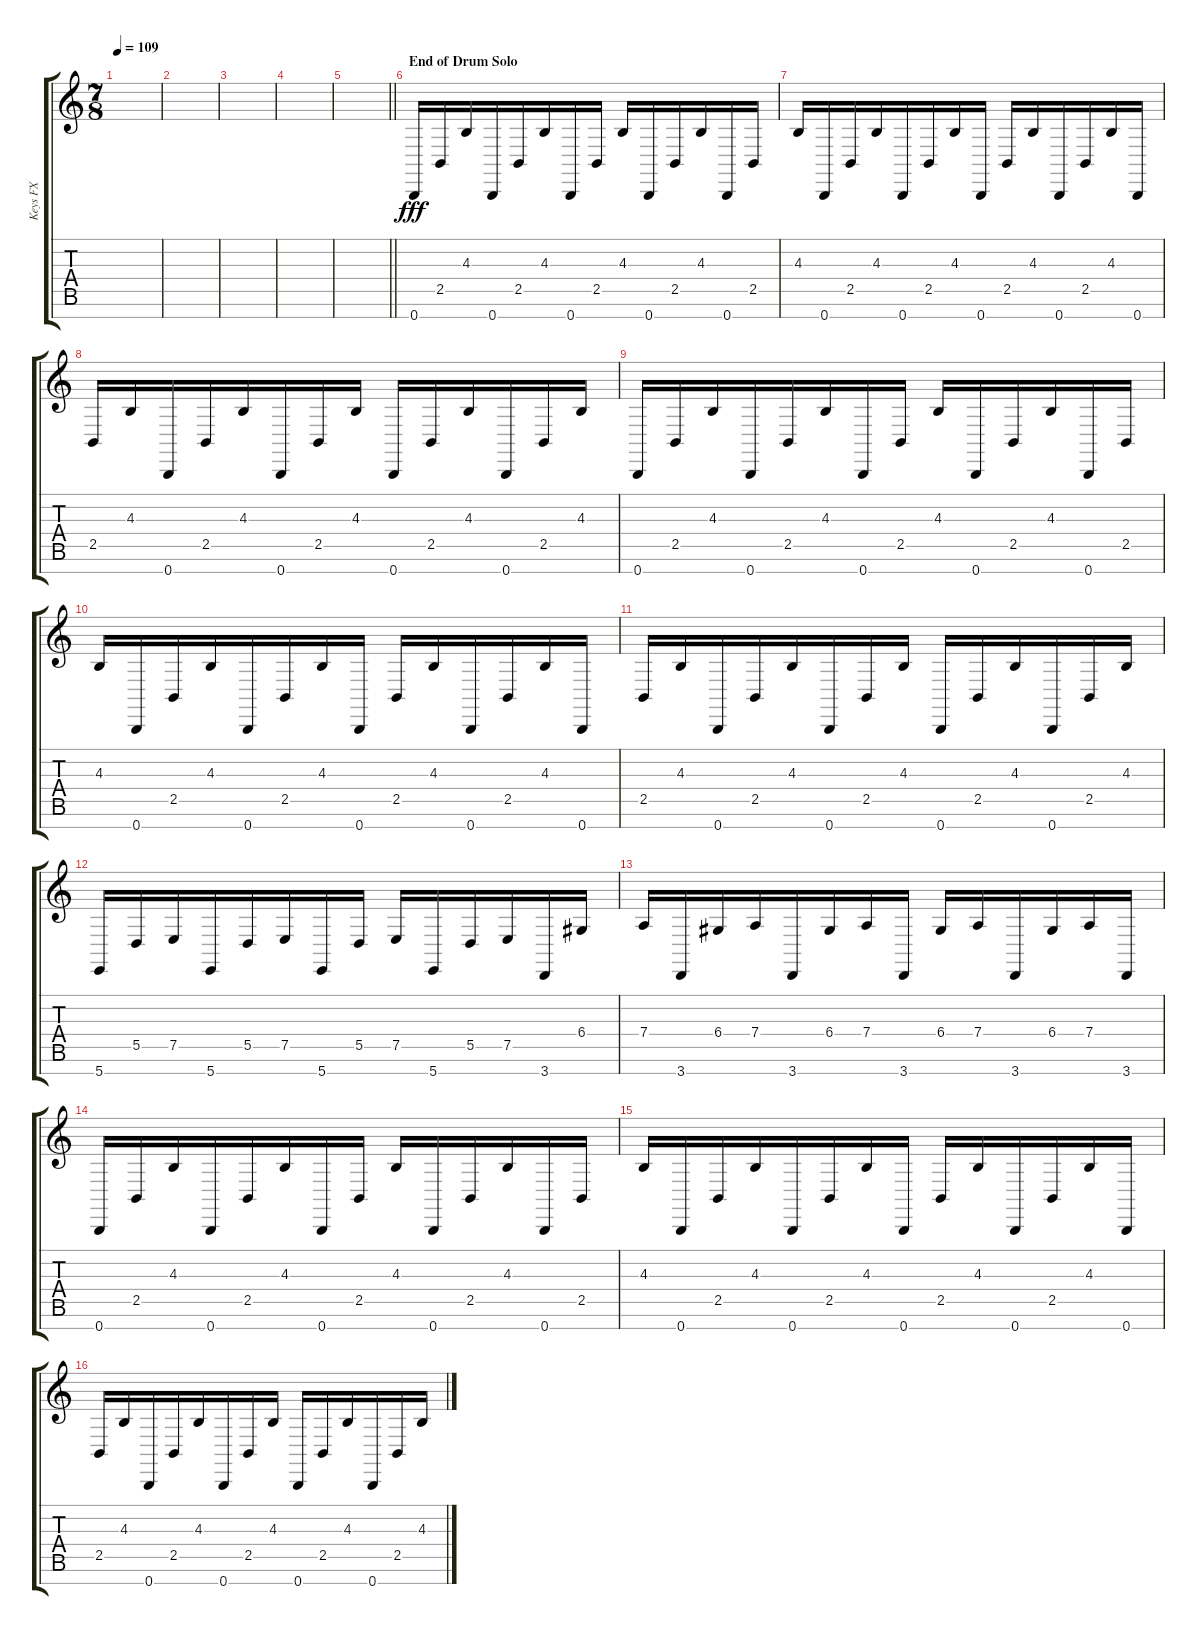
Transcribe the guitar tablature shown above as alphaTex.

\track ("Keys FX" "Keys FX") {instrument fx6goblins}
\staff {score tabs}
\tuning (E4 B3 G3 D3 A2 E2 B1) {hide}
\ts (7 8)
\tempo 109
\clef g2
\ks c
|
|
|
|
\barLineRight lightlight
|
\section ("" "End of Drum Solo")
0.7.16{dy fff volume 8 instrument lead5charang} 2.5.16 4.3.16 0.7.16 2.5.16 4.3.16 0.7.16 2.5.16 4.3.16 0.7.16 2.5.16 4.3.16 0.7.16 2.5.16 |
4.3.16 0.7.16 2.5.16 4.3.16 0.7.16 2.5.16 4.3.16 0.7.16 2.5.16 4.3.16 0.7.16 2.5.16 4.3.16 0.7.16 |
2.5.16 4.3.16 0.7.16 2.5.16 4.3.16 0.7.16 2.5.16 4.3.16 0.7.16 2.5.16 4.3.16 0.7.16 2.5.16 4.3.16 |
0.7.16 2.5.16 4.3.16 0.7.16 2.5.16 4.3.16 0.7.16 2.5.16 4.3.16 0.7.16 2.5.16 4.3.16 0.7.16 2.5.16 |
4.3.16 0.7.16 2.5.16 4.3.16 0.7.16 2.5.16 4.3.16 0.7.16 2.5.16 4.3.16 0.7.16 2.5.16 4.3.16 0.7.16 |
2.5.16 4.3.16 0.7.16 2.5.16 4.3.16 0.7.16 2.5.16 4.3.16 0.7.16 2.5.16 4.3.16 0.7.16 2.5.16 4.3.16 |
5.7.16 5.5.16 7.5.16 5.7.16 5.5.16 7.5.16 5.7.16 5.5.16 7.5.16 5.7.16 5.5.16 7.5.16 3.7.16{volume 12} 6.4.16 |
7.4.16 3.7.16 6.4.16 7.4.16 3.7.16 6.4.16 7.4.16 3.7.16{volume 8} 6.4.16 7.4.16 3.7.16 6.4.16 7.4.16 3.7.16 |
0.7.16 2.5.16 4.3.16 0.7.16 2.5.16 4.3.16 0.7.16 2.5.16 4.3.16 0.7.16 2.5.16 4.3.16 0.7.16 2.5.16 |
4.3.16 0.7.16 2.5.16 4.3.16 0.7.16 2.5.16 4.3.16 0.7.16 2.5.16 4.3.16 0.7.16 2.5.16 4.3.16 0.7.16 |
2.5.16 4.3.16 0.7.16 2.5.16 4.3.16 0.7.16 2.5.16 4.3.16 0.7.16 2.5.16 4.3.16 0.7.16 2.5.16 4.3.16
